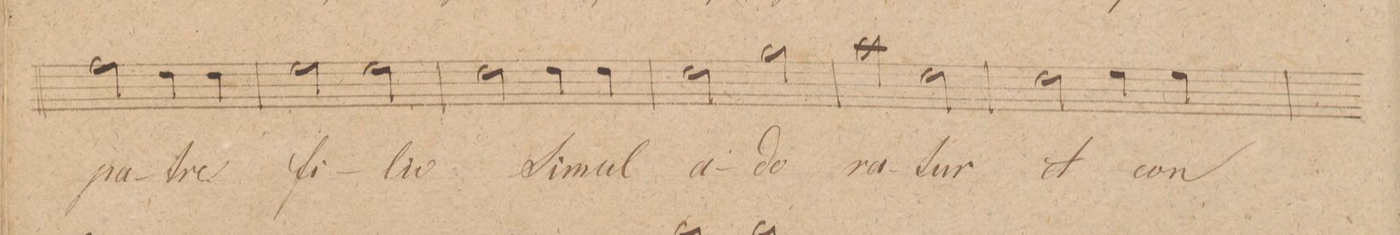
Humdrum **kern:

**kern	**text	**dynam
*I"Alto.	*	*
*clefC3	*	*
*k[g#c#f#]	*	*
*met(c|)	*	*
*M2/2	*	*
2g#\	pa-	.
4e\	-tre	.
4e\	(et)	.
=145	=145	=145
2f#\	fi-	.
2f#\	-li-	.
=146	=146	=146
2e\	-o	.
4e\	Si-	.
4e\	-mul	.
=147	=147	=147
2e\	a-	.
2a\	-do-	.
=148	=148	=148
2b\	-ra-	.
2e\	-tur	.
=149	=149	=149
2e\	et	.
4f#\	con	.
4f#\	.	.
=150	=150	=150
*-	*-	*-
